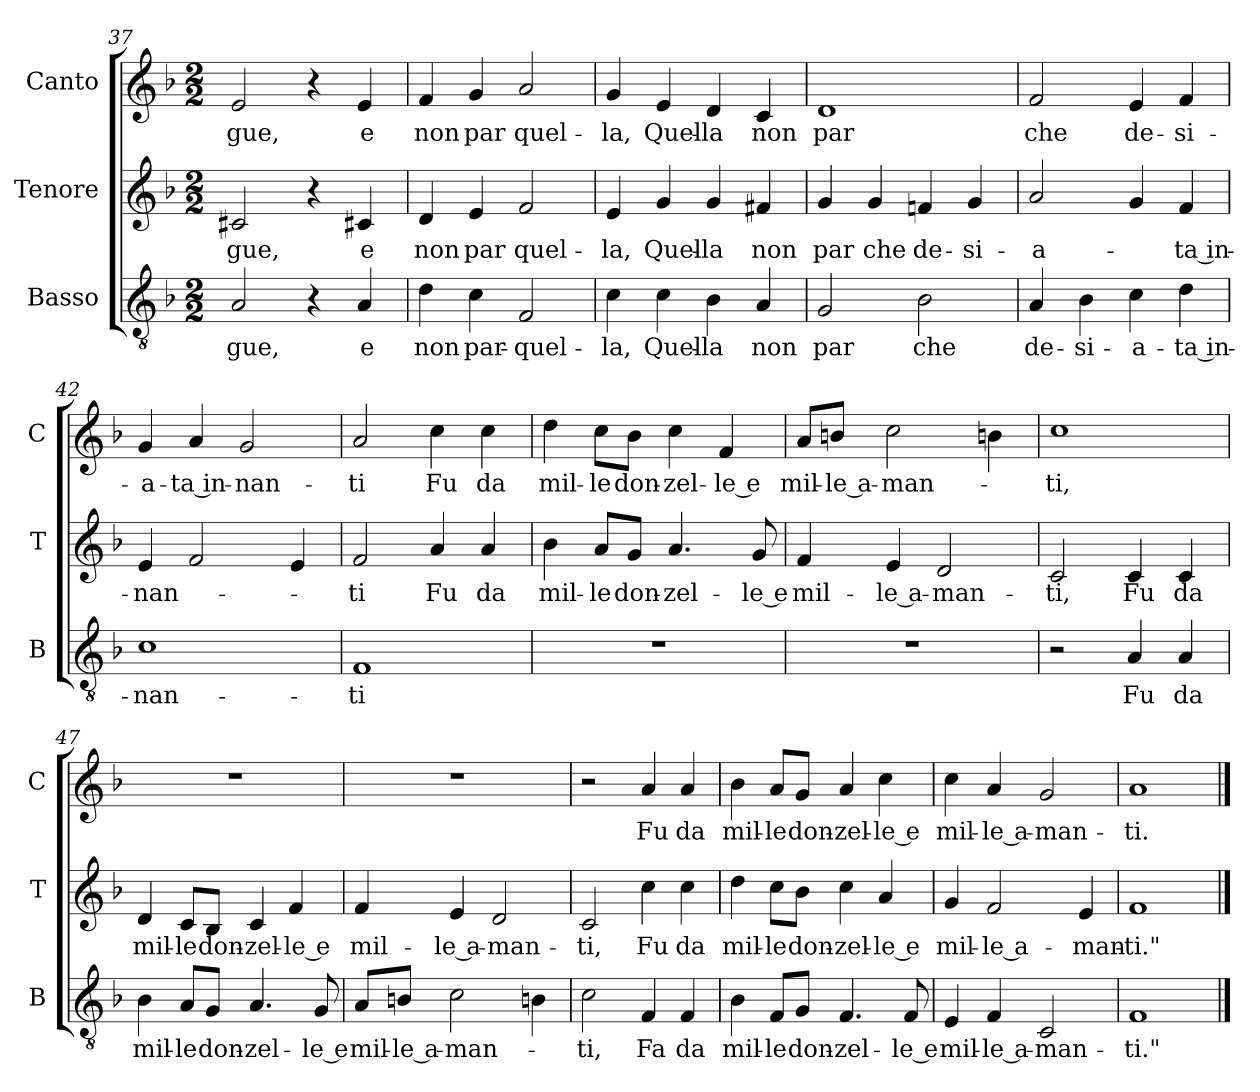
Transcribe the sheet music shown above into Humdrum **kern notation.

**kern	**text	**kern	**text	**kern	**text
*part3	*part3	*part2	*part2	*part1	*part1
*staff3	*staff3	*staff2	*staff2	*staff1	*staff1
*I"Basso	*	*I"Tenore	*	*I"Canto	*
*I'B	*	*I'T	*	*I'C	*
*clefGv2	*	*clefG2	*	*clefG2	*
*k[b-]	*	*k[b-]	*	*k[b-]	*
*F:	*	*F:	*	*F:	*
*M2/2	*	*M2/2	*	*M2/2	*
=37	=37	=37	=37	=37	=37
2A	-gue,	2c#X	-gue,	2e	-gue,
4r	.	4r	.	4r	.
4A	e	4c#X	e	4e	e
=38	=38	=38	=38	=38	=38
4d	non	4d	non	4f	non
4c	par-	4e	par	4g	par
2F	-quel-	2f	quel-	2a	quel-
=39	=39	=39	=39	=39	=39
4c	-la,	4e	-la,	4g	-la,
4c	Quel-	4g	Quel-	4e	Quel-
4B-	-la	4g	-la	4d	-la
4A	non	4f#X	non	4c	non
=40	=40	=40	=40	=40	=40
2G	par	4g	par	1d	par
.	.	4g	che	.	.
2B-	che	4fn	de-	.	.
.	.	4g	-si-	.	.
=41	=41	=41	=41	=41	=41
4A	de-	2a	-a-	2f	che
4B-	-si-	.	.	.	.
4c	-a-	4g	.	4e	de-
4d	-ta in-	4f	-ta in-	4f	-si-
=42	=42	=42	=42	=42	=42
1c	-nan-	4e	-nan-	4g	-a-
.	.	2f	.	4a	-ta in-
.	.	.	.	2g	-nan-
.	.	4e	.	.	.
=43	=43	=43	=43	=43	=43
1F	-ti	2f	-ti	2a	-ti
.	.	4a	Fu	4cc	Fu
.	.	4a	da	4cc	da
=44	=44	=44	=44	=44	=44
1r	.	4b-	mil-	4dd	mil-
.	.	8aL	-le	8ccL	-le
.	.	8gJ	don-	8b-J	don-
.	.	4.a	-zel-	4cc	-zel-
.	.	.	.	4f	-le e
.	.	8g	-le e	.	.
=45	=45	=45	=45	=45	=45
1r	.	4f	mil-	8aL	mil-
.	.	.	.	8bnJ	-le a-
.	.	4e	-le a-	2cc	-man-
.	.	2d	-man-	.	.
.	.	.	.	4bn	.
=46	=46	=46	=46	=46	=46
2r	.	2c	-ti,	1cc	-ti,
4A	Fu	4c	Fu	.	.
4A	da	4c	da	.	.
=47	=47	=47	=47	=47	=47
4B-	mil-	4d	mil-	1r	.
8AL	-le	8cL	-le	.	.
8GJ	don-	8B-J	don-	.	.
4.A	-zel-	4c	-zel-	.	.
.	.	4f	-le e	.	.
8G	-le e	.	.	.	.
=48	=48	=48	=48	=48	=48
8AL	mil-	4f	mil-	1r	.
8BnJ	-le a-	.	.	.	.
2c	-man-	4e	-le a-	.	.
.	.	2d	-man-	.	.
4Bn	.	.	.	.	.
=49	=49	=49	=49	=49	=49
2c	-ti,	2c	-ti,	2r	.
4F	Fa	4cc	Fu	4a	Fu
4F	da	4cc	da	4a	da
=50	=50	=50	=50	=50	=50
4B-	mil-	4dd	mil-	4b-	mil-
8FL	-le	8ccL	-le	8aL	-le
8GJ	don-	8b-J	don-	8gJ	don-
4.F	-zel-	4cc	-zel-	4a	-zel-
.	.	4a	-le e	4cc	-le e
8F	-le e	.	.	.	.
=51	=51	=51	=51	=51	=51
4E	mil-	4g	mil-	4cc	mil-
4F	-le a-	2f	-le a-	4a	-le a-
2C	-man-	.	.	2g	-man-
.	.	4e	-man-	.	.
=52	=52	=52	=52	=52	=52
1F	-ti."	1f	-ti."	1a	-ti.
==	==	==	==	==	==
*-	*-	*-	*-	*-	*-
